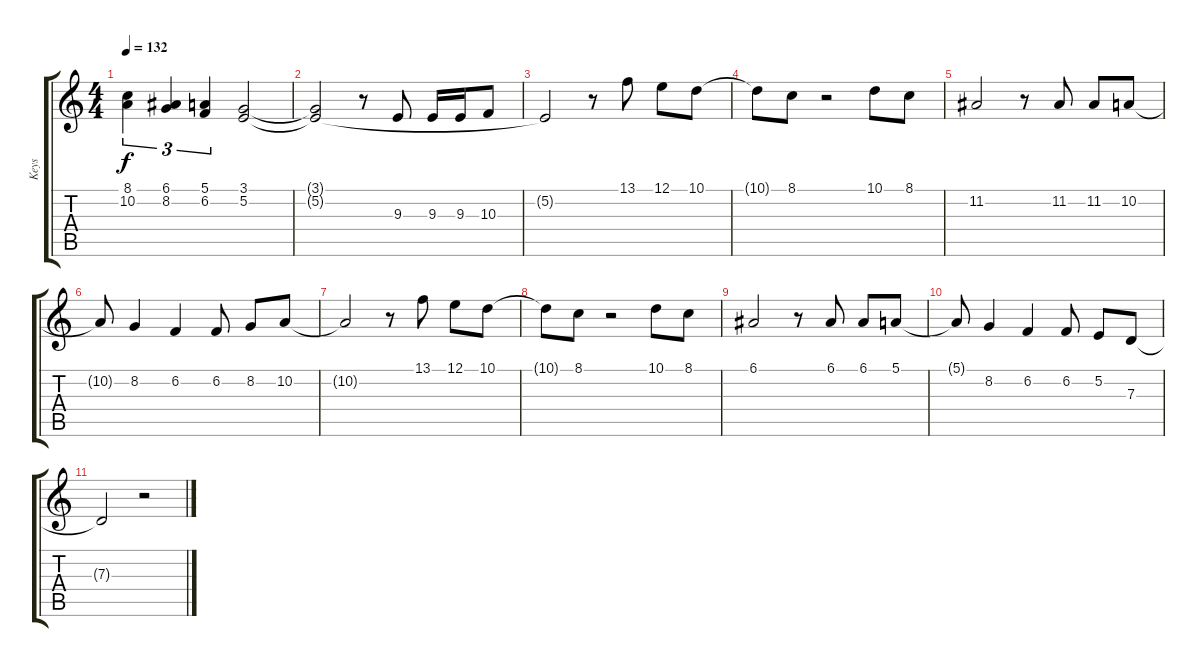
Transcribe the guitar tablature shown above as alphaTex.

\track ("Keys" "Keys") {instrument acousticgrandpiano}
\staff {score tabs}
\tuning (E4 B3 G3 D3 A2 E2) {hide}
\ts (4 4)
\tempo 132
\clef g2
\ks c
(8.1 10.2).4{tu (3 2) dy f} (6.1 8.2).4{tu (3 2)} (5.1 6.2).4{tu (3 2)} (3.1 5.2).2 |
(3.1{t} 5.2{t}).2 r.8 9.3.8 9.3.16 9.3.16 10.3.8 |
5.2{t}.2 r.8 13.1.8 12.1.8 10.1.8 |
10.1{t}.8 8.1.8 r.2 10.1.8 8.1.8 |
11.2.2 r.8 11.2.8 11.2.8 10.2.8 |
10.2{t}.8 8.2.4 6.2.4 6.2.8 8.2.8 10.2.8 |
10.2{t}.2 r.8 13.1.8 12.1.8 10.1.8 |
10.1{t}.8 8.1.8 r.2 10.1.8 8.1.8 |
6.1.2 r.8 6.1.8 6.1.8 5.1.8 |
5.1{t}.8 8.2.4 6.2.4 6.2.8 5.2.8 7.3.8 |
7.3{t}.2 r.2
